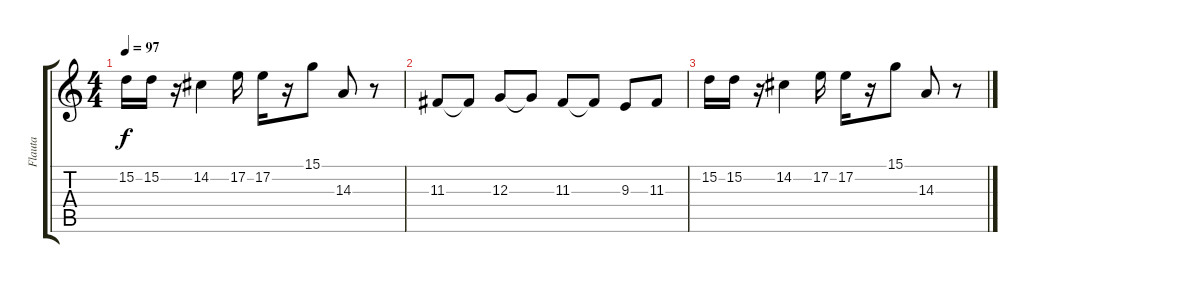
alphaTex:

\track ("Flauta" "Flauta") {instrument flute}
\staff {score tabs}
\tuning (E4 B3 G3 D3 A2 E2) {hide}
\ts (4 4)
\tempo 97
\clef g2
\ks c
15.2.16{dy f} 15.2.16 r.16 14.2.4 17.2.16 17.2.16 r.16 15.1.8 14.3.8 r.8 |
11.3.8 11.3{t}.8 12.3.8 12.3{t}.8 11.3.8 11.3{t}.8 9.3.8 11.3.8 |
15.2.16{instrument flute} 15.2.16 r.16 14.2.4 17.2.16 17.2.16 r.16 15.1.8 14.3.8 r.8
